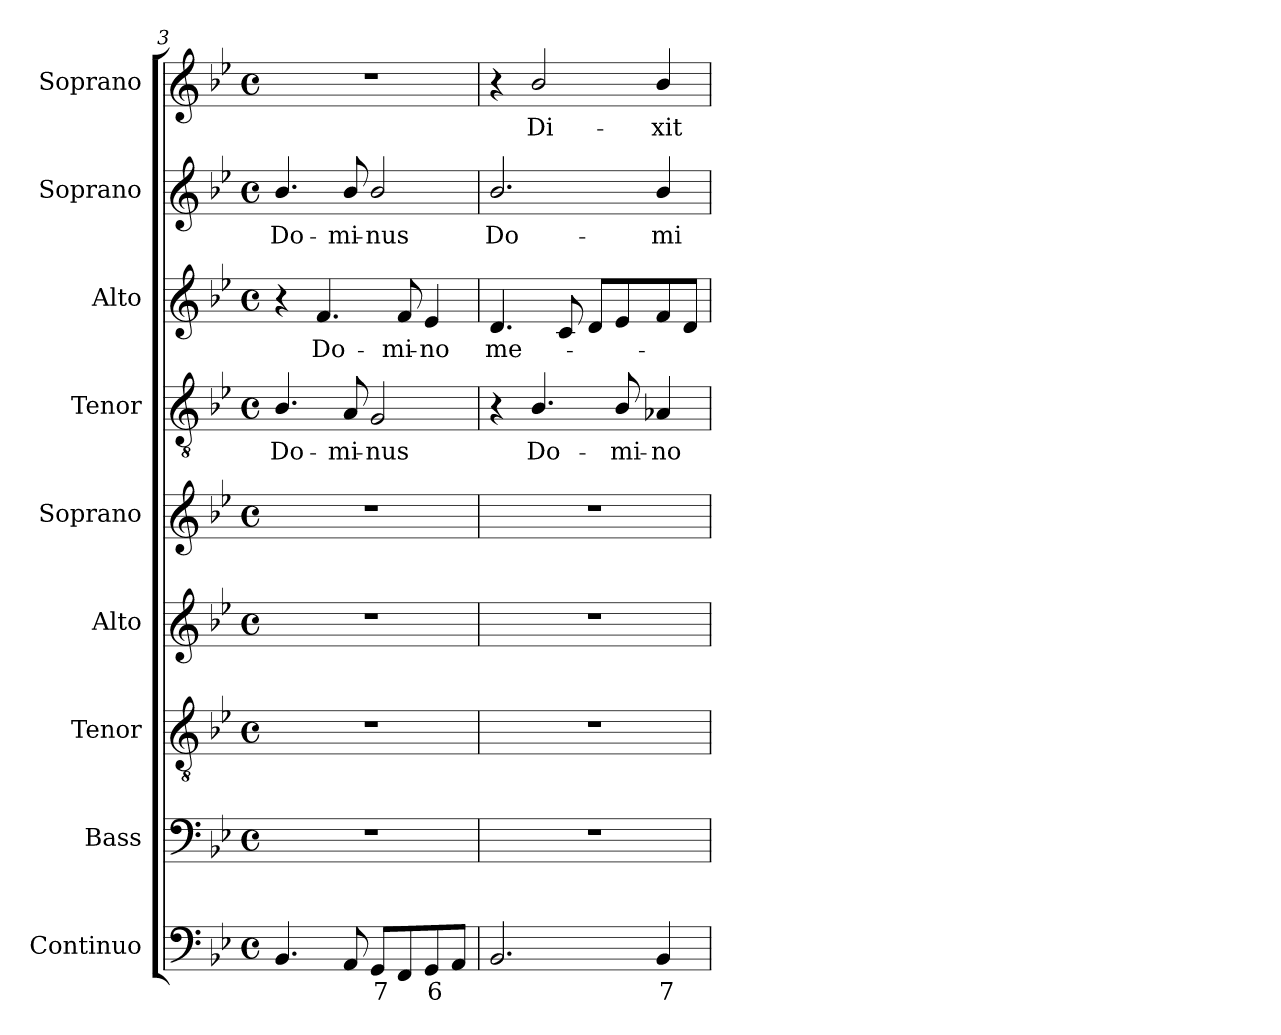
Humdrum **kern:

**kern	**text	**kern	**kern	**kern	**kern	**kern	**text	**kern	**text	**kern	**text	**kern	**text
*part9	*part9	*part8	*part7	*part6	*part5	*part4	*part4	*part3	*part3	*part2	*part2	*part1	*part1
*staff9	*staff9	*staff8	*staff7	*staff6	*staff5	*staff4	*staff4	*staff3	*staff3	*staff2	*staff2	*staff1	*staff1
*I"Continuo	*	*I"Bass	*I"Tenor	*I"Alto	*I"Soprano	*I"Tenor	*	*I"Alto	*	*I"Soprano	*	*I"Soprano	*
*I'Cont.	*	*I'B.	*I'T.	*I'A.	*I'S.	*I'T.	*	*I'A.	*	*I'S.	*	*I'S.	*
*clefF4	*	*clefF4	*clefGv2	*clefG2	*clefG2	*clefGv2	*	*clefG2	*	*clefG2	*	*clefG2	*
*	*	*	*ITrd7c12	*	*	*ITrd7c12	*	*	*	*	*	*	*
*k[b-e-]	*	*k[b-e-]	*k[b-e-]	*k[b-e-]	*k[b-e-]	*k[b-e-]	*	*k[b-e-]	*	*k[b-e-]	*	*k[b-e-]	*
*B-:	*	*B-:	*B-:	*B-:	*B-:	*B-:	*	*B-:	*	*B-:	*	*B-:	*
*M4/4	*	*M4/4	*M4/4	*M4/4	*M4/4	*M4/4	*	*M4/4	*	*M4/4	*	*M4/4	*
*met(c)	*	*met(c)	*met(c)	*met(c)	*met(c)	*met(c)	*	*met(c)	*	*met(c)	*	*met(c)	*
=3	=3	=3	=3	=3	=3	=3	=3	=3	=3	=3	=3	=3	=3
!	!	!	!	!	!	!	!LO:LY:b:color=#000000	!	!	!	!	!	!
!	!	!	!	!	!	!	!	!	!	!	!LO:LY:b:color=#000000	!	!
4.BB-i/	.	1r	1r	1r	1r	4.BB-i/	Do-	4r	.	4.b-i/	Do-	1r	.
!	!	!	!	!	!	!	!	!	!LO:LY:b:color=#000000	!	!	!	!
.	.	.	.	.	.	.	.	4.fi/	Do-	.	.	.	.
!	!	!	!	!	!	!	!LO:LY:b:color=#000000	!	!	!	!	!	!
!	!	!	!	!	!	!	!	!	!	!	!LO:LY:b:color=#000000	!	!
8AAi/	.	.	.	.	.	8AAi/	-mi-	.	.	8b-i/	-mi-	.	.
!	!LO:LY:b:color=#000000	!	!	!	!	!	!	!	!	!	!	!	!
!	!	!	!	!	!	!	!LO:LY:b:color=#000000	!	!	!	!	!	!
!	!	!	!	!	!	!	!	!	!	!	!LO:LY:b:color=#000000	!	!
8GGi/L	7	.	.	.	.	2GGi/	-nus	.	.	2b-i/	-nus	.	.
!	!	!	!	!	!	!	!	!	!LO:LY:b:color=#000000	!	!	!	!
8FFi/	.	.	.	.	.	.	.	8fi/	-mi-	.	.	.	.
!	!LO:LY:b:color=#000000	!	!	!	!	!	!	!	!	!	!	!	!
!	!	!	!	!	!	!	!	!	!LO:LY:b:color=#000000	!	!	!	!
8GGi/	6	.	.	.	.	.	.	4e-i/	-no	.	.	.	.
8AAi/J	.	.	.	.	.	.	.	.	.	.	.	.	.
=4	=4	=4	=4	=4	=4	=4	=4	=4	=4	=4	=4	=4	=4
!	!	!	!	!	!	!	!	!	!LO:LY:b:color=#000000	!	!	!	!
!	!	!	!	!	!	!	!	!	!	!	!LO:LY:b:color=#000000	!	!
2.BB-i/	.	1r	1r	1r	1r	4r	.	4.di/	me-	2.b-i/	Do-	4r	.
!	!	!	!	!	!	!	!LO:LY:b:color=#000000	!	!	!	!	!	!
!	!	!	!	!	!	!	!	!	!	!	!	!	!LO:LY:b:color=#000000
.	.	.	.	.	.	4.BB-i/	Do-	.	.	.	.	2b-i/	Di-
.	.	.	.	.	.	.	.	8ci/	.	.	.	.	.
.	.	.	.	.	.	.	.	8di/L	.	.	.	.	.
!	!	!	!	!	!	!	!LO:LY:b:color=#000000	!	!	!	!	!	!
.	.	.	.	.	.	8BB-i/	-mi-	8e-i/	.	.	.	.	.
!	!LO:LY:b:color=#000000	!	!	!	!	!	!	!	!	!	!	!	!
!	!	!	!	!	!	!	!LO:LY:b:color=#000000	!	!	!	!	!	!
!	!	!	!	!	!	!	!	!	!	!	!LO:LY:b:color=#000000	!	!
!	!	!	!	!	!	!	!	!	!	!	!	!	!LO:LY:b:color=#000000
4BB-i/	7	.	.	.	.	4AA-Xi/	-no	8fi/	.	4b-i/	-mi-	4b-i/	-xit
.	.	.	.	.	.	.	.	8di/J	.	.	.	.	.
=	=	=	=	=	=	=	=	=	=	=	=	=	=
*-	*-	*-	*-	*-	*-	*-	*-	*-	*-	*-	*-	*-	*-
